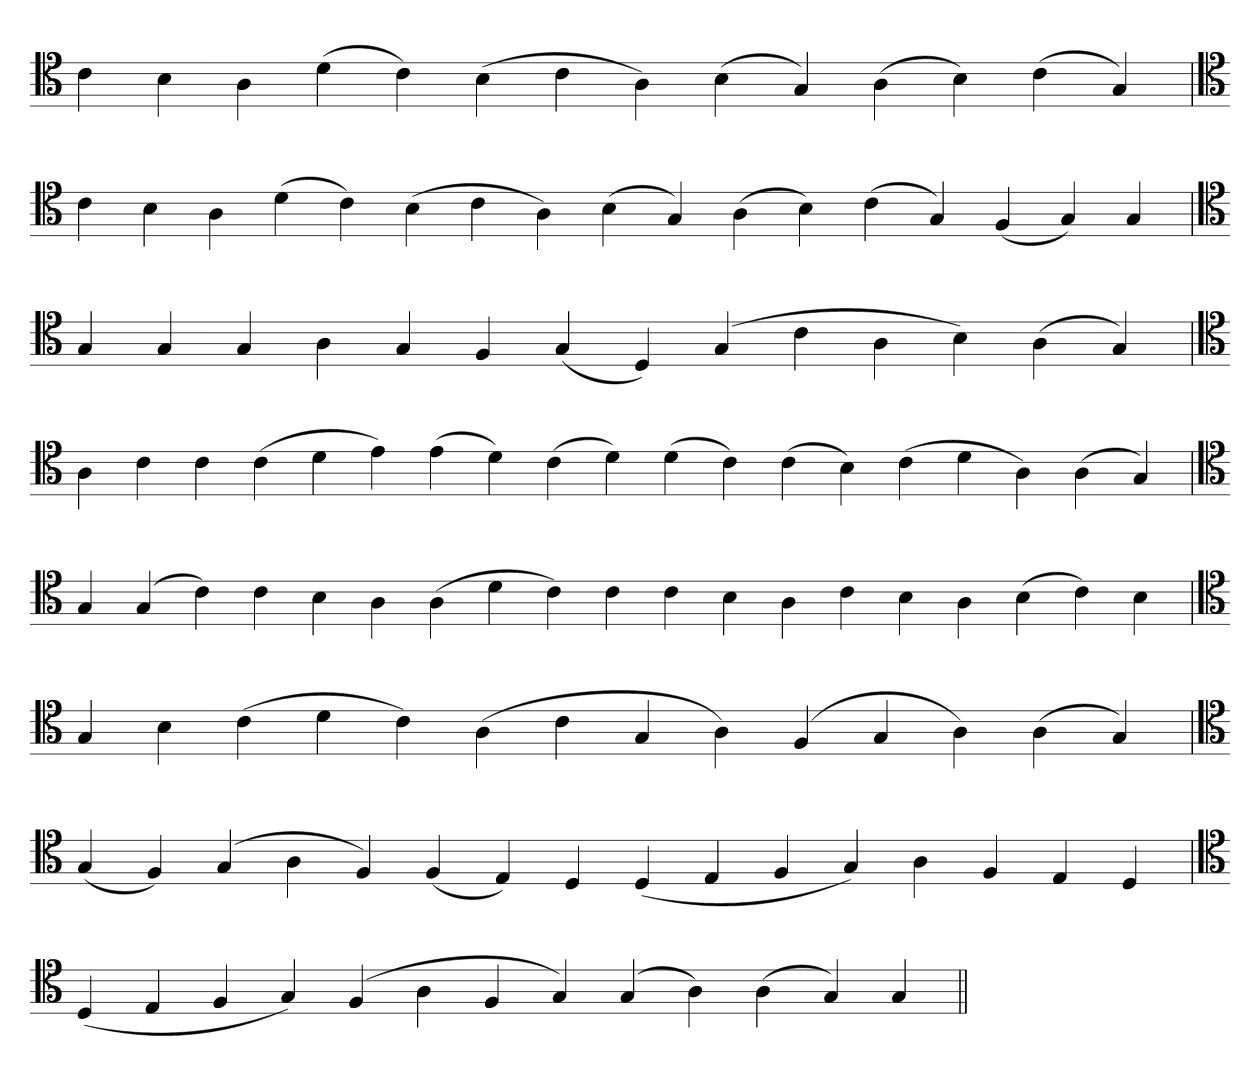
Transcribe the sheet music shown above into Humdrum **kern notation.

**kern
*part1
*staff1
*clefC4
=
4c
4B
4A
(4d
4c)
(4B
4c
4A)
(4B
4G)
(4A
4B)
(4c
4G)
=`
*clefC4
4c
4B
4A
(4d
4c)
(4B
4c
4A)
(4B
4G)
(4A
4B)
(4c
4G)
(4F
4G)
4G
=`
*clefC4
4G
4G
4G
4A
4G
4F
(4G
4D)
(4G
4c
4A
4B)
(4A
4G)
=
*clefC4
4A
4c
4c
(4c
4d
4e)
(4e
4d)
(4c
4d)
(4d
4c)
(4c
4B)
(4c
4d
4A)
(4A
4G)
='
*clefC4
4G
(4G
4c)
4c
4B
4A
(4A
4d
4c)
4c
4c
4B
4A
4c
4B
4A
(4B
4c)
4B
=
*clefC4
4G
4B
(4c
4d
4c)
(4A
4c
4G
4A)
(4F
4G
4A)
(4A
4G)
='
*clefC4
(4G
4F)
(4G
4A
4F)
(4F
4E)
4D
(4D
4E
4F
4G)
4A
4F
4E
4D
=`
*clefC4
(4D
4E
4F
4G)
(4F
4A
4F
4G)
(4G
4A)
(4A
4G)
4G
=||
*-
